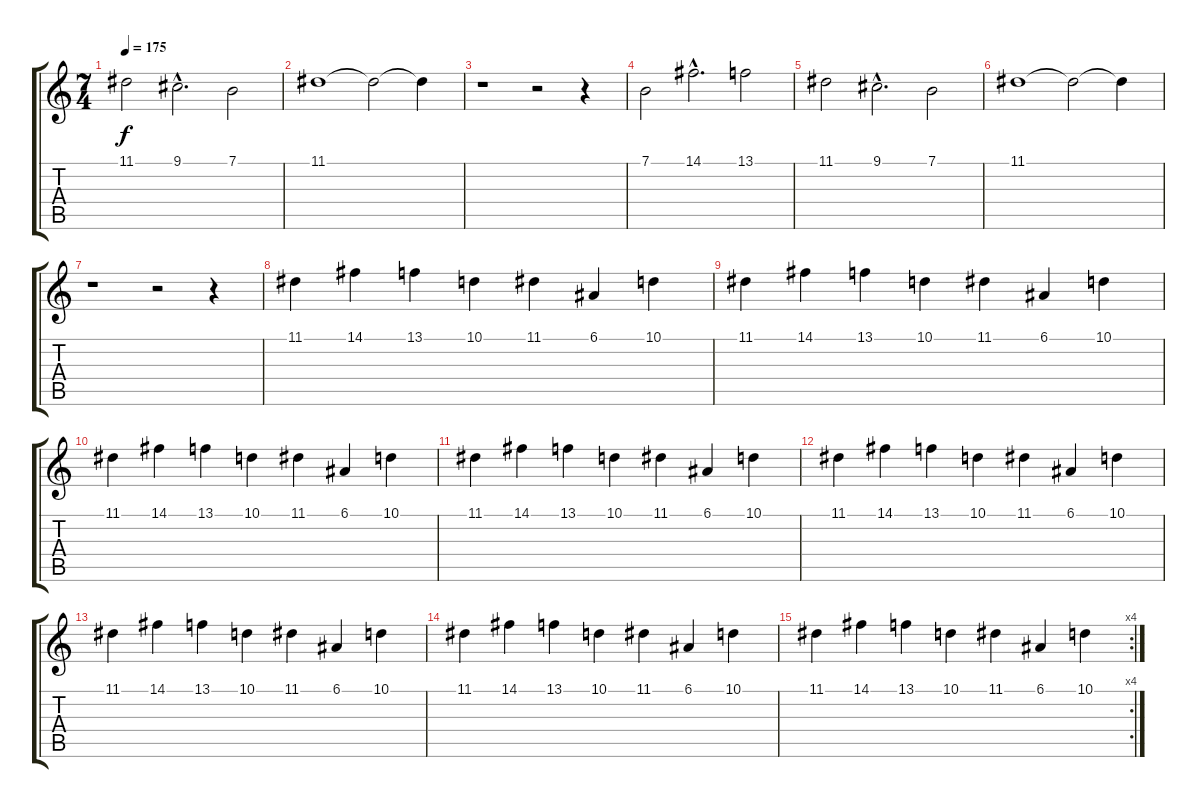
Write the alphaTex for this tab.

\track "" {instrument acousticgrandpiano}
\staff {score tabs}
\tuning (E4 B3 G3 D3 A2 E2) {hide}
\ts (7 4)
\tempo 175
\clef g2
\ks c
11.1.2{dy f} 9.1{hac}.2{d} 7.1.2 |
11.1.1 11.1{t}.2 11.1{t}.4 |
r.1 r.2 r.4 |
7.1.2 14.1{hac}.2{d} 13.1.2 |
11.1.2 9.1{hac}.2{d} 7.1.2 |
11.1.1 11.1{t}.2 11.1{t}.4 |
r.1 r.2 r.4 |
11.1.4 14.1.4 13.1.4 10.1.4 11.1.4 6.1.4 10.1.4 |
11.1.4 14.1.4 13.1.4 10.1.4 11.1.4 6.1.4 10.1.4 |
11.1.4 14.1.4 13.1.4 10.1.4 11.1.4 6.1.4 10.1.4 |
11.1.4 14.1.4 13.1.4 10.1.4 11.1.4 6.1.4 10.1.4 |
11.1.4 14.1.4 13.1.4 10.1.4 11.1.4 6.1.4 10.1.4 |
11.1.4 14.1.4 13.1.4 10.1.4 11.1.4 6.1.4 10.1.4 |
11.1.4 14.1.4 13.1.4 10.1.4 11.1.4 6.1.4 10.1.4 |
\rc 4
11.1.4 14.1.4 13.1.4 10.1.4 11.1.4 6.1.4 10.1.4
